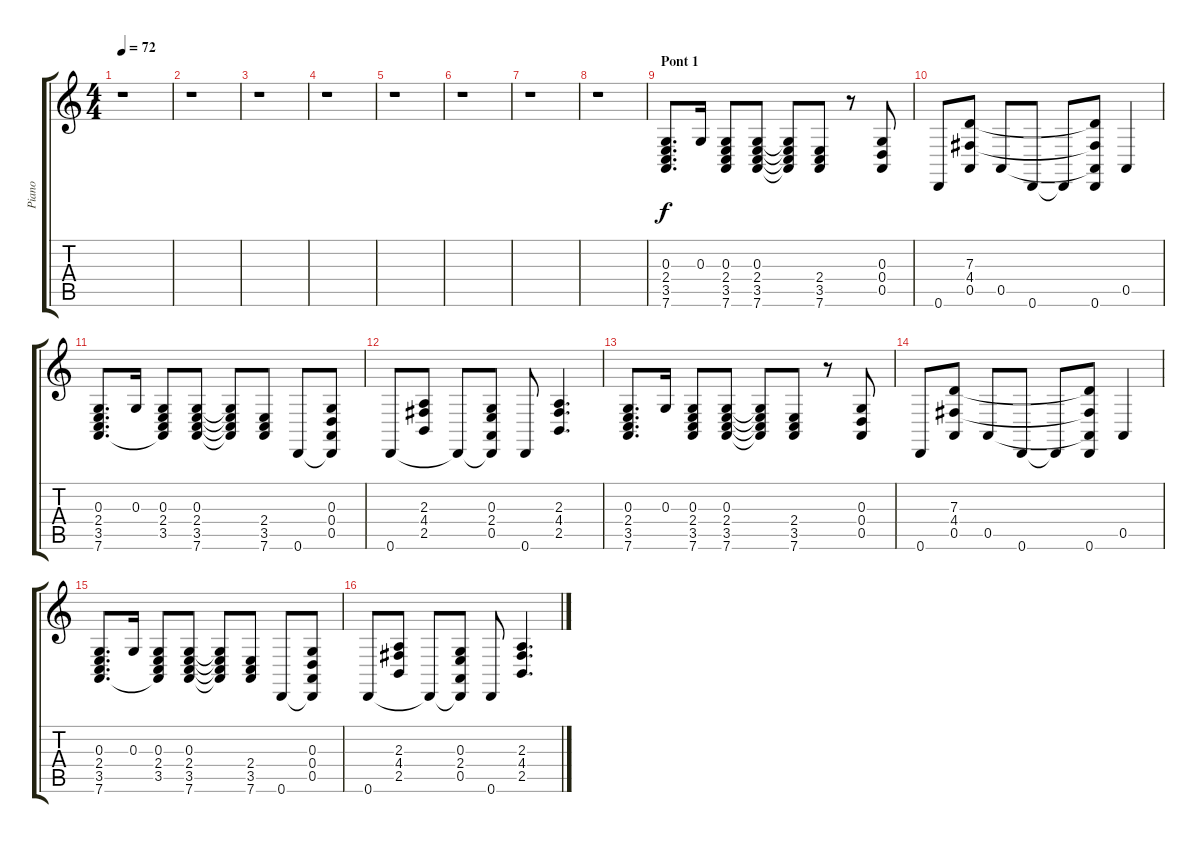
\track ("Piano" "Piano") {instrument acousticgrandpiano}
\staff {score tabs}
\tuning (E4 B3 G3 D3 A2 D2) {hide}
\ts (4 4)
\tempo 72
\clef g2
\ks c
r.1{dy f} |
r.1 |
r.1 |
r.1 |
r.1 |
r.1 |
r.1 |
r.1 |
\section ("" "Pont 1")
(0.3 2.4 3.5 7.6).8{d} 0.3.16 (0.3 2.4 3.5 7.6).8 (0.3 2.4 3.5 7.6).8 (0.3{t} 2.4{t} 3.5{t} 7.6{t}).8 (2.4 3.5 7.6).8 r.8 (0.3 0.4 0.5).8 |
0.6.8 (7.3 4.4 0.5).8 0.5.8 0.6.8 0.6{t}.8 (7.3{t} 4.4{t} 0.5{t} 0.6).8 0.5.4 |
(0.3 2.4 3.5 7.6).8{d} 0.3.16 (0.3 2.4 3.5 7.6{t}).8 (0.3 2.4 3.5 7.6).8 (0.3{t} 2.4{t} 3.5{t} 7.6{t}).8 (2.4 3.5 7.6).8 0.6.8 (0.3 0.4 0.5 0.6{t}).8 |
0.6.8 (2.3 4.4 2.5).8 0.6{t}.8 (0.3 2.4 0.5 0.6{t}).8 0.6.8 (2.3 4.4 2.5).4{d} |
(0.3 2.4 3.5 7.6).8{d} 0.3.16 (0.3 2.4 3.5 7.6).8 (0.3 2.4 3.5 7.6).8 (0.3{t} 2.4{t} 3.5{t} 7.6{t}).8 (2.4 3.5 7.6).8 r.8 (0.3 0.4 0.5).8 |
0.6.8 (7.3 4.4 0.5).8 0.5.8 0.6.8 0.6{t}.8 (7.3{t} 4.4{t} 0.5{t} 0.6).8 0.5.4 |
(0.3 2.4 3.5 7.6).8{d} 0.3.16 (0.3 2.4 3.5 7.6{t}).8 (0.3 2.4 3.5 7.6).8 (0.3{t} 2.4{t} 3.5{t} 7.6{t}).8 (2.4 3.5 7.6).8 0.6.8 (0.3 0.4 0.5 0.6{t}).8 |
0.6.8 (2.3 4.4 2.5).8 0.6{t}.8 (0.3 2.4 0.5 0.6{t}).8 0.6.8 (2.3 4.4 2.5).4{d}
